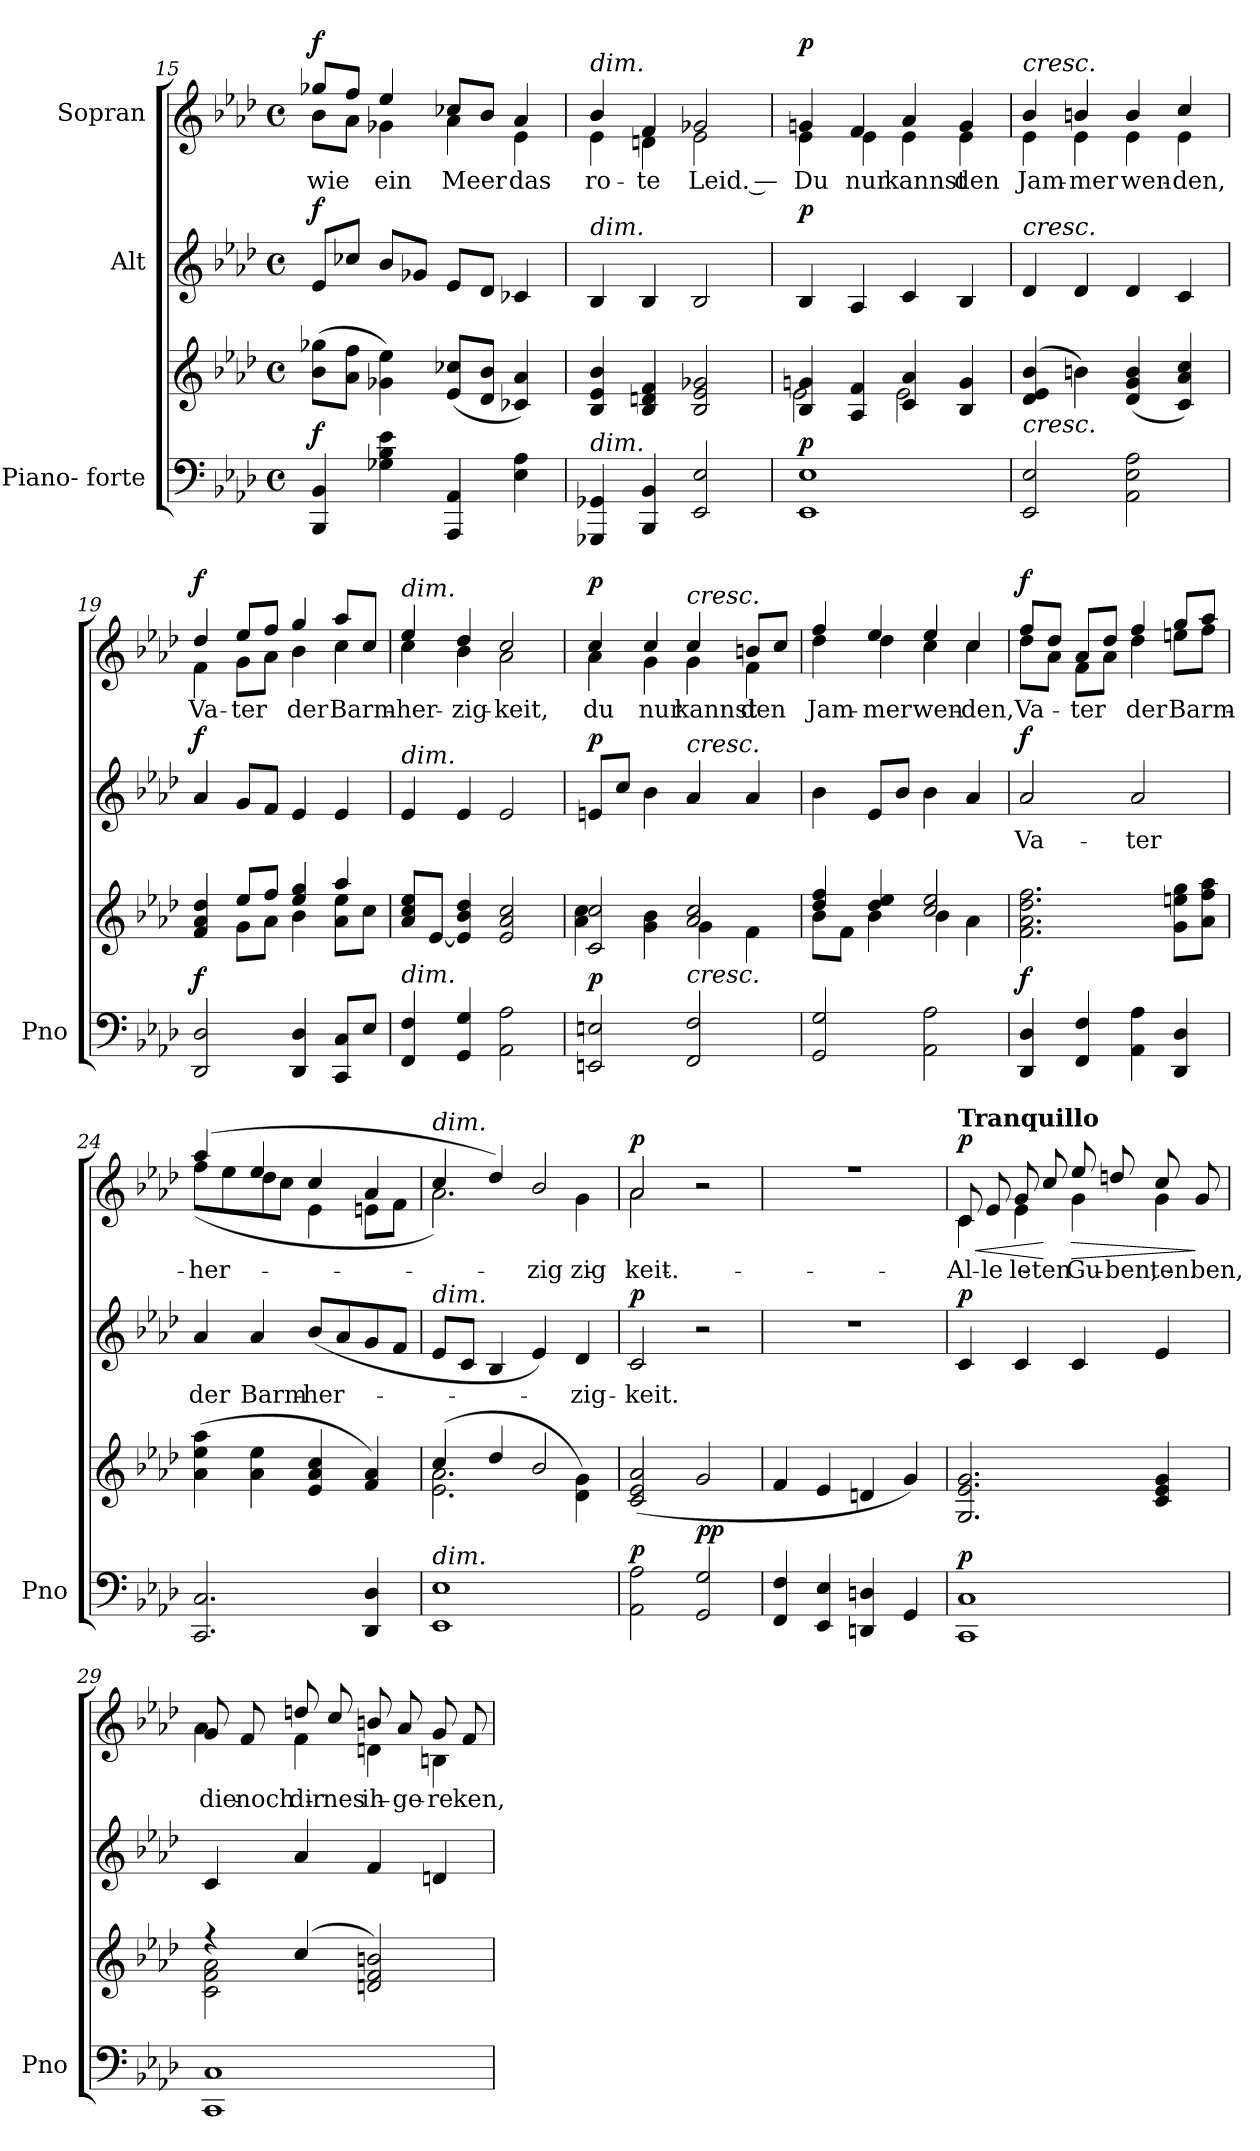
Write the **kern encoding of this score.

**kern	**kern	**dynam	**kern	**text	**dynam	**kern	**text	**dynam
*part3	*part3	*part3	*part2	*part2	*part2	*part1	*part1	*part1
*staff4	*staff3	*staff3/4	*staff2	*staff2	*staff2	*staff1	*staff1	*staff1
*I"Piano- forte	*	*	*I"Alt	*	*	*I"Sopran	*	*
*I'Pno	*	*	*	*	*	*	*	*
!!LO:LB:g=z
*clefF4	*clefG2	*	*clefG2	*	*	*clefG2	*	*
*k[b-e-a-d-]	*k[b-e-a-d-]	*	*k[b-e-a-d-]	*	*	*k[b-e-a-d-]	*	*
*M4/4	*M4/4	*	*M4/4	*	*	*M4/4	*	*
*met(c)	*met(c)	*	*met(c)	*	*	*met(c)	*	*
=15	=15	=15	=15	=15	=15	=15	=15	=15
!	!	!LO:DY:a=2	!	!	!LO:DY:a	!	!LO:LY:b	!LO:DY:a
*	*	*	*	*	*	*^	*	*
4BBB-/ 4BB-/	(8b-\ 8gg-X\L	f	8e-/L	.	f	8gg-X/L	8b-\L	wie	f
.	8a-\ 8ff\J	.	8cc-X/J	.	.	8ff/J	8a-\J	.	.
!	!	!	!	!	!	!	!	!LO:LY:b	!
4G-X\ 4B-\ 4e-\	4g-X\ 4ee-\)	.	8b-/L	.	.	4ee-/	4g-X\	ein	.
.	.	.	8g-X/J	.	.	.	.	.	.
!	!	!	!	!	!	!	!	!LO:LY:b	!
4AAA-/ 4AA-/	(8e-/ 8cc-X/L	.	8e-/L	.	.	8cc-X/L	4a-\	Meer	.
.	8d-/ 8b-/J	.	8d-/J	.	.	8b-/J	.	.	.
!	!	!	!	!	!	!	!	!LO:LY:b	!
4E-\ 4A-\	4c-X/ 4a-/)	.	4c-X/	.	.	4a-/	4e-\	das	.
=16	=16	=16	=16	=16	=16	=16	=16	=16	=16
!	!	!	!	!	!	!LO:TX:a:i:t=dim.	!	!	!
!	!	!	!LO:TX:a:i:t=dim.	!	!	!	!	!	!
!LO:TX:a:i:t=dim.	!	!	!	!	!	!	!	!	!
!	!	!	!	!	!	!	!	!LO:LY:b	!
4GGG-X/ 4GG-X/	4B-/ 4e-/ 4b-/	.	4B-/	.	.	4b-/	4e-\	ro-	.
!	!	!	!	!	!	!	!	!LO:LY:b	!
4BBB-/ 4BB-/	4B-/ 4dn/ 4f/	.	4B-/	.	.	4f/	4dn\	-te	.
!	!	!	!	!	!	!	!	!LO:LY:b	!
2EE-/ 2E-/	2B-/ 2e-/ 2g-X/	.	2B-/	.	.	2g-X/	2e-\	Leid. —	.
=17	=17	=17	=17	=17	=17	=17	=17	=17	=17
*	*^	*	*	*	*	*	*	*	*
!	!	!	!LO:DY:a=2	!	!	!LO:DY:a	!	!	!LO:LY:b	!LO:DY:a
1EE- 1E-	4B-/ 4gn/	2e-\	p	4B-/	.	p	4gn/	4e-\	Du	p
!	!	!	!	!	!	!	!	!	!LO:LY:b	!
.	4A-/ 4f/	.	.	4A-/	.	.	4f/	4e-\	nur	.
!	!	!	!	!	!	!	!	!	!LO:LY:b	!
.	4c/ 4a-/	2e-\	.	4c/	.	.	4a-/	4e-\	kannst	.
!	!	!	!	!	!	!	!	!	!LO:LY:b	!
.	4B-/ 4g/	.	.	4B-/	.	.	4g/	4e-\	den	.
*	*v	*v	*	*	*	*	*	*	*	*
!!LO:LB:g=z	!!
=18	=18	=18	=18	=18	=18	=18	=18	=18	=18
!	!	!	!	!	!	!LO:TX:a:i:t=cresc.	!	!	!
!	!	!	!LO:TX:a:i:t=cresc.	!	!	!	!	!	!
!LO:TX:a:i:t=cresc.	!	!	!	!	!	!	!	!	!
!	!	!	!	!	!	!	!	!LO:LY:b	!
2EE-/ 2E-/	(4d-/ 4e-/ 4b-/	.	4d-/	.	.	4b-/	4e-\	Jam-	.
!	!	!	!	!	!	!	!	!LO:LY:b	!
.	4bn\)	.	4d-/	.	.	4bn/	4e-\	-mer	.
!	!	!	!	!	!	!	!	!LO:LY:b	!
2AA-\ 2E-\ 2A-\	(>4d-/ 4g/ 4b/	.	4d-/	.	.	4b/	4e-\	wen-	.
!	!	!	!	!	!	!	!	!LO:LY:b	!
.	4c/ 4a-/ 4cc/)	.	4c/	.	.	4cc/	4e-\	-den,	.
=19	=19	=19	=19	=19	=19	=19	=19	=19	=19
*	*^	*	*	*	*	*	*	*	*
!	!	!	!LO:DY:a=2	!	!	!LO:DY:a	!	!	!LO:LY:b	!LO:DY:a
2DD-/ 2D-/	4f/ 4a-/ 4dd-/	4ryy	f	4a-/	.	f	4dd-/	4f\	Va-	f
!	!	!	!	!	!	!	!	!	!LO:LY:b	!
.	8ee-/L	8g\L	.	8g/L	.	.	8ee-/L	8g\L	-ter	.
.	8ff/J	8a-\J	.	8f/J	.	.	8ff/J	8a-\J	.	.
!	!	!	!	!	!	!	!	!	!LO:LY:b	!
4DD-/ 4D-/	4ee-/ 4gg/	4b-\	.	4e-/	.	.	4gg/	4b-\	der	.
!	!	!	!	!	!	!	!	!	!LO:LY:b	!
8CC/ 8C/L	4aa-/	8a-\ 8ee-\L	.	4e-/	.	.	8aa-/L	4cc\	Barm-	.
8E-/J	.	8cc\J	.	.	.	.	8cc/J	.	.	.
=20	=20	=20	=20	=20	=20	=20	=20	=20	=20	=20
!	!	!	!	!	!	!	!LO:TX:a:i:t=dim.	!	!	!
!	!	!	!	!LO:TX:a:i:t=dim.	!	!	!	!	!	!
!LO:TX:a:i:t=dim.	!	!	!	!	!	!	!	!	!	!
!	!	!	!	!	!	!	!	!	!LO:LY:b	!
*	*v	*v	*	*	*	*	*	*	*	*
4FF/ 4F/	8a-/ 8cc/ 8ee-/L	.	4e-/	.	.	4ee-/	4cc\	-her-	.
.	[8e-/J	.	.	.	.	.	.	.	.
!	!	!	!	!	!	!	!	!LO:LY:b	!
4GG/ 4G/	4e-/] 4b-/ 4dd-/	.	4e-/	.	.	4dd-/	4b-\	-zig-	.
!	!	!	!	!	!	!	!	!LO:LY:b	!
2AA-\ 2A-\	2e-/ 2a-/ 2cc/	.	2e-/	.	.	2cc/	2a-\	-keit,	.
!!LO:PB:g=z	!!
=21	=21	=21	=21	=21	=21	=21	=21	=21	=21
*	*^	*	*	*	*	*	*	*	*
!	!	!	!LO:DY:a=2	!	!	!LO:DY:a	!	!	!LO:LY:b	!LO:DY:a
2EEn/ 2En/	2c/ 2cc/	4a-\ 4cc\	p	8en/L	.	p	4cc/	4a-\	du	p
.	.	.	.	8cc/J	.	.	.	.	.	.
!	!	!	!	!	!	!	!	!	!LO:LY:b	!
.	.	4g\ 4b-\	.	4b-\	.	.	4cc/	4g\	nur	.
!	!	!	!	!	!	!	!LO:TX:a:i:t=cresc.	!	!	!
!	!	!	!	!LO:TX:a:i:t=cresc.	!	!	!	!	!	!
!LO:TX:a:i:t=cresc.	!	!	!	!	!	!	!	!	!	!
!	!	!	!	!	!	!	!	!	!LO:LY:b	!
2FF/ 2F/	2a-/ 2cc/	4g\	.	4a-/	.	.	4cc/	4g\	kannst	.
!	!	!	!	!	!	!	!	!	!LO:LY:b	!
.	.	4f\	.	4a-/	.	.	8bn/L	4f\	den	.
.	.	.	.	.	.	.	8cc/J	.	.	.
=22	=22	=22	=22	=22	=22	=22	=22	=22	=22	=22
!	!	!	!	!	!	!	!	!	!LO:LY:b	!
2GG/ 2G/	4dd-/ 4ff/	8b-\L	.	4b-\	.	.	4ff/	4dd-\	Jam-	.
.	.	8f\J	.	.	.	.	.	.	.	.
!	!	!	!	!	!	!	!	!	!LO:LY:b	!
.	4dd-/ 4ee-/	4b-\	.	8e-/L	.	.	4ee-/	4dd-\	-mer	.
.	.	.	.	8b-/J	.	.	.	.	.	.
!	!	!	!	!	!	!	!	!	!LO:LY:b	!
2AA-\ 2A-\	2cc/ 2ee-/	4b-\	.	4b-\	.	.	4ee-/	4cc\	wen-	.
!	!	!	!	!	!	!	!	!	!LO:LY:b	!
.	.	4a-\	.	4a-/	.	.	4cc/	4cc\	-den,	.
=23	=23	=23	=23	=23	=23	=23	=23	=23	=23	=23
!	!	!	!LO:DY:a=2	!	!LO:LY:b	!LO:DY:a	!	!	!LO:LY:b	!LO:DY:a
*	*v	*v	*	*	*	*	*	*	*	*
4DD-/ 4D-/	2.f\ 2.a-\ 2.dd-\ 2.ff\	f	2a-/	Va-	f	8ff/L	8dd-\L	Va-	f
.	.	.	.	.	.	8dd-/J	8a-\J	.	.
!	!	!	!	!	!	!	!	!LO:LY:b	!
4FF/ 4F/	.	.	.	.	.	8a-/L	8f\L	-ter	.
.	.	.	.	.	.	8dd-/J	8a-\J	.	.
!	!	!	!	!LO:LY:b	!	!	!	!LO:LY:b	!
4AA-\ 4A-\	.	.	2a-/	-ter	.	4ff/	4dd-\	der	.
!	!	!	!	!	!	!	!	!LO:LY:b	!
4DD-/ 4D-/	8g\ 8een\ 8gg\L	.	.	.	.	8gg/L	8een\L	Barm-	.
.	8a-\ 8ff\ 8aa-\J	.	.	.	.	8aa-/J	8ff\J	.	.
!!LO:LB:g=z	!!
=24	=24	=24	=24	=24	=24	=24	=24	=24	=24
!	!	!	!	!LO:LY:b	!	!	!	!LO:LY:b	!
2.CC/ 2.C/	(4a-\ 4ee-\ 4aa-\	.	4a-/	der	.	(4aa-/	(8ff\L	-her-	.
.	.	.	.	.	.	.	8ee-\	.	.
!	!	!	!	!LO:LY:b	!	!	!	!	!
.	4a-\ 4ee-\	.	4a-/	Barm-	.	4ee-/	8dd-\	.	.
.	.	.	.	.	.	.	8cc\J	.	.
!	!	!	!	!LO:LY:b	!	!	!	!	!
.	4e-/ 4a-/ 4cc/	.	(8b-/L	-her-	.	4cc/	4e-\	.	.
.	.	.	8a-/	.	.	.	.	.	.
4DD-/ 4D-/	4f/ 4a-/)	.	8g/	.	.	4a-/	8en\L	.	.
.	.	.	8f/J	.	.	.	8f\J	.	.
=25	=25	=25	=25	=25	=25	=25	=25	=25	=25
*	*^	*	*	*	*	*	*	*	*
!	!	!	!	!	!	!	!LO:TX:a:i:t=dim.	!	!	!
!	!	!	!	!LO:TX:a:i:t=dim.	!	!	!	!	!	!
!LO:TX:a:i:t=dim.	!	!	!	!	!	!	!	!	!	!
1EE- 1E-	(4cc/	2.e-\ 2.a-\	.	8e-/L	.	.	4cc/	2.a-\)	.	.
.	.	.	.	8c/J	.	.	.	.	.	.
.	4dd-/	.	.	4B-/	.	.	4dd-/)	.	.	.
!	!	!	!	!	!	!	!	!	!LO:LY:b	!
.	2b-/	.	.	4e-/)	.	.	2b-/	.	-zig-	.
!	!	!	!	!	!LO:LY:b	!	!	!	!LO:LY:b	!
.	.	4d-\ 4g\)	.	4d-/	-zig-	.	.	4g\	-zig-	.
=26	=26	=26	=26	=26	=26	=26	=26	=26	=26	=26
!	!	!	!	!	!LO:LY:b	!	!	!	!LO:LY:b	!
!	!	!	!LO:DY:a=2	!	!	!LO:DY:a	!	!	!LO:LY:b	!LO:DY:a
*	*v	*v	*	*	*	*	*	*	*	*
2AA-\ 2A-\	(2c/ 2e-/ 2a-/	p	2c/	-keit.	p	2a-/	2a-\	-keit.	p
!	!	!LO:DY:a=2	!	!	!	!	!	!	!
2GG/ 2G/	2g/	pp	2r	.	.	2r	2ryy	.	.
=27	=27	=27	=27	=27	=27	=27	=27	=27	=27
4FF/ 4F/	4f/	.	1r	.	.	1r	1ryy	.	.
4EE-/ 4E-/	4e-/	.	.	.	.	.	.	.	.
4DDn/ 4Dn/	4dn/	.	.	.	.	.	.	.	.
4GG/	4g/)	.	.	.	.	.	.	.	.
!!LO:LB:g=z	!!
=28	=28	=28	=28	=28	=28	=28	=28	=28	=28
!	!	!	!	!	!	!LO:TX:a:B:t=Tranquillo	!	!	!
!	!	!	!	!	!	!	!	!LO:LY:b	!LO:HP:b
!	!	!LO:DY:a=2	!	!	!LO:DY:a	!	!	!LO:LY:b	!LO:DY:n=1:a
1CC 1C	2.G/ 2.e-/ 2.g/	p	4c/	.	p	8c/	4c\	Al-	< p
!	!	!	!	!	!	!	!	!LO:LY:b	!
.	.	.	.	.	.	8e-/	.	-le	.
!	!	!	!	!	!	!	!	!LO:LY:b	!
!	!	!	!	!	!	!	!	!LO:LY:b	!
.	.	.	4c/	.	.	8g/	4e-\	-le	.
!	!	!	!	!	!	!	!	!LO:LY:b	!
.	.	.	.	.	.	8cc/	.	-ten	[
!	!	!	!	!	!	!	!	!LO:LY:b	!LO:HP:b
!	!	!	!	!	!	!	!	!LO:LY:b	!
.	.	.	4c/	.	.	8ee-/	4g\	Gu-	>
!	!	!	!	!	!	!	!	!LO:LY:b	!
.	.	.	.	.	.	8ddn/	.	-ben,	.
!	!	!	!	!	!	!	!	!LO:LY:b	!
!	!	!	!	!	!	!	!	!LO:LY:b	!
.	4c/ 4e-/ 4g/	.	4e-/	.	.	8cc/	4g\	-ten.	.
!	!	!	!	!	!	!	!	!LO:LY:b	!
.	.	.	.	.	.	8g/	.	-ben,	]
=29	=29	=29	=29	=29	=29	=29	=29	=29	=29
*	*^	*	*	*	*	*	*	*	*
!	!	!	!	!	!	!	!	!	!LO:LY:b	!
!	!	!	!	!	!	!	!	!	!LO:LY:b	!
1CC 1C	4r	2c\ 2f\ 2a-\	.	4c/	.	.	8g/	4a-\	die	.
!	!	!	!	!	!	!	!	!	!LO:LY:b	!
.	.	.	.	.	.	.	8f/	.	noch	.
!	!	!	!	!	!	!	!	!	!LO:LY:b	!
!	!	!	!	!	!	!	!	!	!LO:LY:b	!
.	(4cc/	.	.	4a-/	.	.	8ddn/	4f\	dir	.
!	!	!	!	!	!	!	!	!	!LO:LY:b	!
.	.	.	.	.	.	.	8cc/	.	-nes	.
!	!	!	!	!	!	!	!	!	!LO:LY:b	!
!	!	!	!	!	!	!	!	!	!LO:LY:b	!
.	2dn/ 2f/ 2bn/)	2ryy	.	4f/	.	.	8bn/	4dn\	ih-	.
!	!	!	!	!	!	!	!	!	!LO:LY:b	!
.	.	.	.	.	.	.	8a-/	.	ge-	.
!	!	!	!	!	!	!	!	!	!LO:LY:b	!
!	!	!	!	!	!	!	!	!	!LO:LY:b	!
.	.	.	.	4dn/	.	.	8g/	4Bn\	-re	.
!	!	!	!	!	!	!	!	!	!LO:LY:b	!
.	.	.	.	.	.	.	8f/	.	-ken,	.
*	*v	*v	*	*	*	*	*v	*v	*	*
=	=	=	=	=	=	=	=	=
*-	*-	*-	*-	*-	*-	*-	*-	*-
